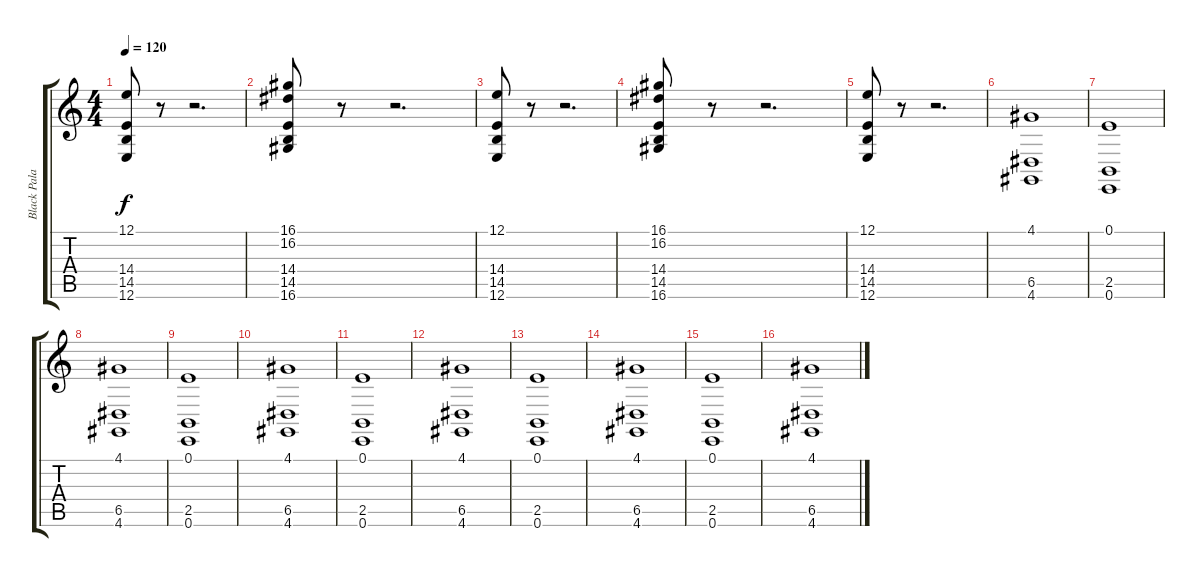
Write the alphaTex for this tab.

\track ("Black Palace" "Black Pala") {instrument stringensemble1}
\staff {score tabs}
\tuning (E4 B3 G3 D3 A2 E2) {hide}
\ts (4 4)
\tempo 120
\clef g2
\ks c
(12.1 14.4 14.5 12.6).8{dy f} r.8 r.2{d} |
(16.1 16.2 14.4 14.5 16.6).8 r.8 r.2{d} |
(12.1 14.4 14.5 12.6).8 r.8 r.2{d} |
(16.1 16.2 14.4 14.5 16.6).8 r.8 r.2{d} |
(12.1 14.4 14.5 12.6).8 r.8 r.2{d} |
(4.1 6.5 4.6).1{volume 10 balance 4 instrument stringensemble1} |
(0.1 2.5 0.6).1 |
(4.1 6.5 4.6).1 |
(0.1 2.5 0.6).1 |
(4.1 6.5 4.6).1 |
(0.1 2.5 0.6).1 |
(4.1 6.5 4.6).1 |
(0.1 2.5 0.6).1 |
(4.1 6.5 4.6).1 |
(0.1 2.5 0.6).1 |
(4.1 6.5 4.6).1
